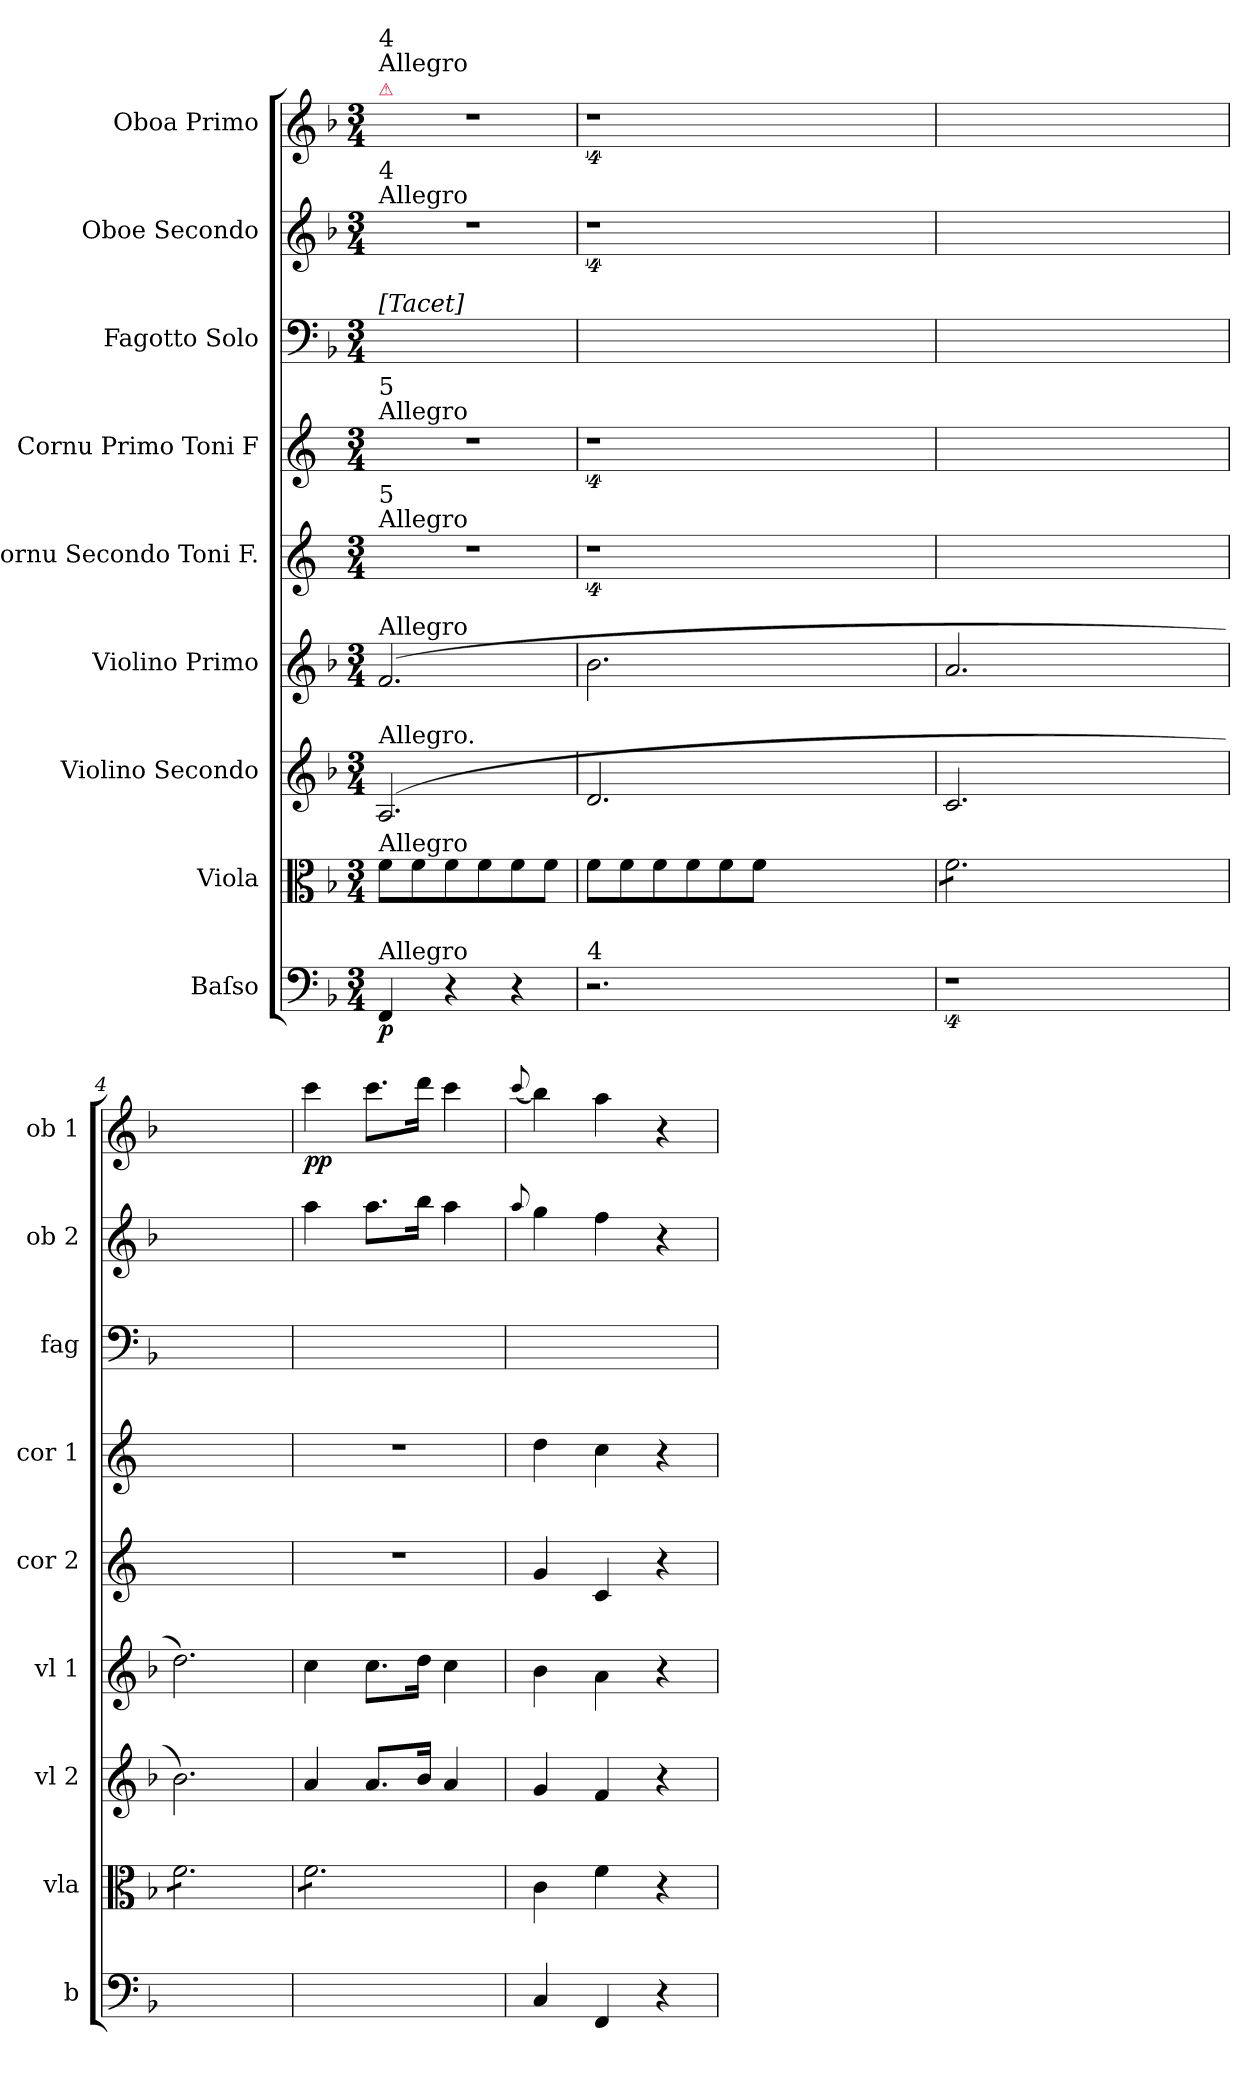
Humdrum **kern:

**kern	**dynam	**kern	**dynam	**kern	**dynam	**kern	**dynam	**kern	**dynam	**kern	**dynam	**kern	**kern	**dynam	**kern	**dynam
*part9	*part9	*part8	*part8	*part7	*part7	*part6	*part6	*part5	*part5	*part4	*part4	*part3	*part2	*part2	*part1	*part1
*staff9	*staff9	*staff8	*staff8	*staff7	*staff7	*staff6	*staff6	*staff5	*staff5	*staff4	*staff4	*staff3	*staff2	*staff2	*staff1	*staff1
*I"Baſso	*	*I"Viola	*	*I"Violino Secondo	*	*I"Violino Primo	*	*I"Cornu Secondo Toni F.	*	*I"Cornu Primo Toni F	*	*I"Fagotto Solo	*I"Oboe Secondo	*	*I"Oboa Primo	*
*I'b	*	*I'vla	*	*I'vl 2	*	*I'vl 1	*	*I'cor 2	*	*I'cor 1	*	*I'fag	*I'ob 2	*	*I'ob 1	*
*clefF4	*	*clefC3	*	*clefG2	*	*clefG2	*	*clefG2	*	*clefG2	*	*clefF4	*clefG2	*	*clefG2	*
*	*	*	*	*	*	*	*	*ITrd4c7	*	*ITrd4c7	*	*	*	*	*	*
*k[b-]	*	*k[b-]	*	*k[b-]	*	*k[b-]	*	*k[b-]	*	*k[b-]	*	*k[b-]	*k[b-]	*	*k[b-]	*
*F:	*	*F:	*	*F:	*	*F:	*	*F:	*	*F:	*	*F:	*F:	*	*F:	*
*M3/4	*	*M3/4	*	*M3/4	*	*M3/4	*	*M3/4	*	*M3/4	*	*M3/4	*M3/4	*	*M3/4	*
=1	=1	=1	=1	=1	=1	=1	=1	=1	=1	=1	=1	=1	=1	=1	=1	=1
!	!	!	!	!	!	!	!	!	!	!	!	!	!	!	!LO:TX:a:color=crimson:t=⚠	!
!	!	!	!	!	!	!	!	!	!	!	!	!	!	!	!LO:TX:a:t=Allegro	!
!	!	!	!	!	!	!	!	!	!	!	!	!	!	!	!LO:TX:a:t=4	!
!	!	!	!	!	!	!	!	!	!	!	!	!	!LO:TX:a:t=Allegro	!	!	!
!	!	!	!	!	!	!	!	!	!	!	!	!	!LO:TX:a:t=4	!	!	!
!	!	!	!	!	!	!	!	!	!	!	!	!LO:TX:a:t=[Tacet]	!	!	!	!
!	!	!	!	!	!	!	!	!	!	!LO:TX:a:t=Allegro	!	!	!	!	!	!
!	!	!	!	!	!	!	!	!	!	!LO:TX:a:t=5	!	!	!	!	!	!
!	!	!	!	!	!	!	!	!LO:TX:a:t=Allegro	!	!	!	!	!	!	!	!
!	!	!	!	!	!	!	!	!LO:TX:a:t=5	!	!	!	!	!	!	!	!
!	!	!	!	!	!	!LO:TX:a:t=Allegro	!	!	!	!	!	!	!	!	!	!
!	!	!	!	!LO:TX:a:t=Allegro.	!	!	!	!	!	!	!	!	!	!	!	!
!	!	!LO:TX:a:t=Allegro	!	!	!	!	!	!	!	!	!	!	!	!	!	!
!LO:TX:a:t=Allegro	!	!	!	!	!	!	!	!	!	!	!	!	!	!	!	!
!	!	!	!LO:DY:b	!	!LO:DY:a	!	!LO:DY:b	!	!	!	!	!	!	!	!	!
4FF/	p	8f\L	pia	(<2.A/	pia&colon;	(2.f/	pp&colon;	2.r	.	2.r	.	2.ryy	2.r	.	2.r	.
.	.	8f\	.	.	.	.	.	.	.	.	.	.	.	.	.	.
4r	.	8f\	.	.	.	.	.	.	.	.	.	.	.	.	.	.
.	.	8f\	.	.	.	.	.	.	.	.	.	.	.	.	.	.
4r	.	8f\	.	.	.	.	.	.	.	.	.	.	.	.	.	.
.	.	8f\J	.	.	.	.	.	.	.	.	.	.	.	.	.	.
=2	=2	=2	=2	=2	=2	=2	=2	=2	=2	=2	=2	=2	=2	=2	=2	=2
!LO:TX:a:t=4	!	!	!	!	!	!	!	!	!	!	!	!	!	!	!	!
2.r	.	8f\L	.	2.d/	.	2.b-\	.	4%9r	.	4%9r	.	2.ryy	4%9r	.	4%9r	.
.	.	8f\	.	.	.	.	.	.	.	.	.	.	.	.	.	.
.	.	8f\	.	.	.	.	.	.	.	.	.	.	.	.	.	.
.	.	8f\	.	.	.	.	.	.	.	.	.	.	.	.	.	.
.	.	8f\	.	.	.	.	.	.	.	.	.	.	.	.	.	.
.	.	8f\J	.	.	.	.	.	.	.	.	.	.	.	.	.	.
1.ryy	.	1.ryy	.	1.ryy	.	1.ryy	.	.	.	.	.	1.ryy	.	.	.	.
=3	=3	=3	=3	=3	=3	=3	=3	=3	=3	=3	=3	=3	=3	=3	=3	=3
*	*	*tremolo	*	*	*	*	*	*	*	*	*	*	*	*	*	*
4%9r	.	8f\L	.	2.c/	.	2.a/	.	0ryy	.	0ryy	.	2.ryy	0ryy	.	0ryy	.
.	.	8f\	.	.	.	.	.	.	.	.	.	.	.	.	.	.
.	.	8f\	.	.	.	.	.	.	.	.	.	.	.	.	.	.
.	.	8f\	.	.	.	.	.	.	.	.	.	.	.	.	.	.
.	.	8f\	.	.	.	.	.	.	.	.	.	.	.	.	.	.
.	.	8f\J	.	.	.	.	.	.	.	.	.	.	.	.	.	.
.	.	1.ryy	.	1.ryy	.	1.ryy	.	.	.	.	.	1.ryy	.	.	.	.
.	.	.	.	.	.	.	.	4ryy	.	4ryy	.	.	4ryy	.	4ryy	.
=4	=4	=4	=4	=4	=4	=4	=4	=4	=4	=4	=4	=4	=4	=4	=4	=4
2.ryy	.	8f\L	.	2.b-\)	.	2.dd\)	.	2.ryy	.	2.ryy	.	2.ryy	2.ryy	.	2.ryy	.
.	.	8f\	.	.	.	.	.	.	.	.	.	.	.	.	.	.
.	.	8f\	.	.	.	.	.	.	.	.	.	.	.	.	.	.
.	.	8f\	.	.	.	.	.	.	.	.	.	.	.	.	.	.
.	.	8f\	.	.	.	.	.	.	.	.	.	.	.	.	.	.
.	.	8f\J	.	.	.	.	.	.	.	.	.	.	.	.	.	.
=5	=5	=5	=5	=5	=5	=5	=5	=5	=5	=5	=5	=5	=5	=5	=5	=5
!	!	!	!	!	!	!	!	!	!	!	!	!	!	!LO:DY:b	!	!
2.ryy	.	8f\L	.	4a/	.	4cc\	.	2.r	.	2.r	.	2.ryy	4aa\	p&colon;	4ccc\	pp
.	.	8f\	.	.	.	.	.	.	.	.	.	.	.	.	.	.
.	.	8f\	.	8.a/L	.	8.cc\L	.	.	.	.	.	.	8.aa\L	.	8.ccc\L	.
.	.	8f\	.	.	.	.	.	.	.	.	.	.	.	.	.	.
.	.	.	.	16b-/Jk	.	16dd\Jk	.	.	.	.	.	.	16bb-\Jk	.	16ddd\Jk	.
.	.	8f\	.	4a/	.	4cc\	.	.	.	.	.	.	4aa\	.	4ccc\	.
.	.	8f\J	.	.	.	.	.	.	.	.	.	.	.	.	.	.
*	*	*Xtremolo	*	*	*	*	*	*	*	*	*	*	*	*	*	*
=6	=6	=6	=6	=6	=6	=6	=6	=6	=6	=6	=6	=6	=6	=6	=6	=6
.	.	.	.	.	.	.	.	.	.	.	.	.	8qqaa/	.	(8qqccc/	.
!	!	!	!	!	!	!	!	!	!LO:DY:a	!	!LO:DY:a	!	!	!	!	!
4C/	.	4c\	.	4g/	.	4b-\	.	4c/	p&colon;	4g\	p&colon;	2.ryy	4gg\	.	4bb-\)	.
4FF/	.	4f\	.	4f/	.	4a\	.	4F/	.	4f\	.	.	4ff\	.	4aa\	.
4r	.	4r	.	4r	.	4r	.	4r	.	4r	.	.	4r	.	4r	.
=	=	=	=	=	=	=	=	=	=	=	=	=	=	=	=	=
*-	*-	*-	*-	*-	*-	*-	*-	*-	*-	*-	*-	*-	*-	*-	*-	*-
